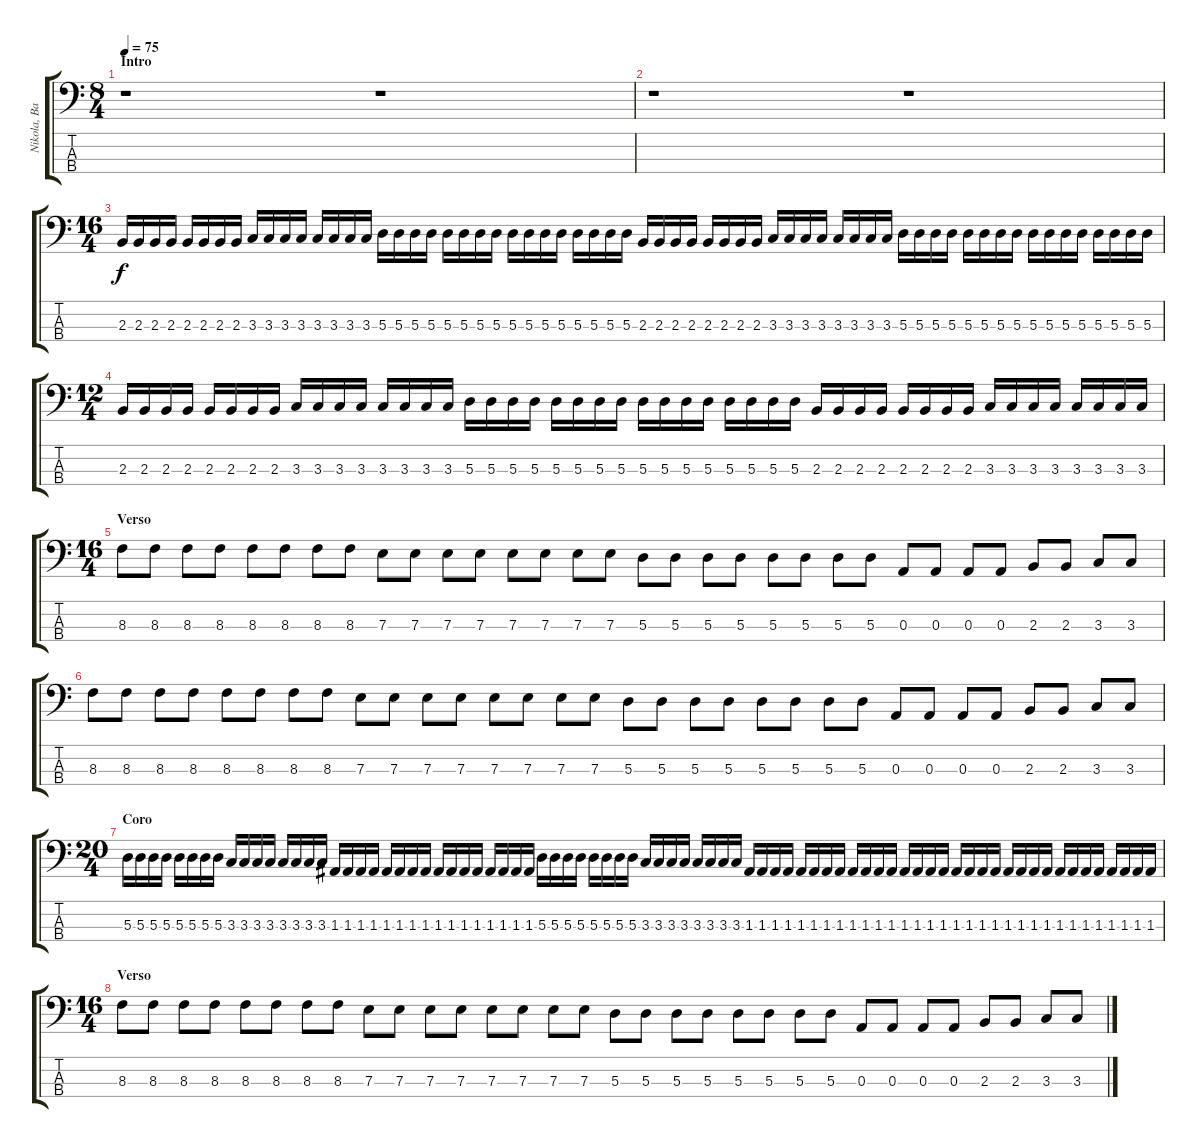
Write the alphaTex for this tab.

\track ("Nikola, Bajo" "Nikola, Ba") {instrument electricbassfinger}
\staff {score tabs}
\tuning (G2 D2 A1 E1) {hide}
\ts (8 4)
\section ("" "Intro")
\tempo 75
\clef f4
\ks c
r.1{dy f instrument electricbassfinger} r.1 |
r.1 r.1 |
\ts (16 4)
2.3.16 2.3.16 2.3.16 2.3.16 2.3.16 2.3.16 2.3.16 2.3.16 3.3.16 3.3.16 3.3.16 3.3.16 3.3.16 3.3.16 3.3.16 3.3.16 5.3.16 5.3.16 5.3.16 5.3.16 5.3.16 5.3.16 5.3.16 5.3.16 5.3.16 5.3.16 5.3.16 5.3.16 5.3.16 5.3.16 5.3.16 5.3.16 2.3.16 2.3.16 2.3.16 2.3.16 2.3.16 2.3.16 2.3.16 2.3.16 3.3.16 3.3.16 3.3.16 3.3.16 3.3.16 3.3.16 3.3.16 3.3.16 5.3.16 5.3.16 5.3.16 5.3.16 5.3.16 5.3.16 5.3.16 5.3.16 5.3.16 5.3.16 5.3.16 5.3.16 5.3.16 5.3.16 5.3.16 5.3.16 |
\ts (12 4)
2.3.16 2.3.16 2.3.16 2.3.16 2.3.16 2.3.16 2.3.16 2.3.16 3.3.16 3.3.16 3.3.16 3.3.16 3.3.16 3.3.16 3.3.16 3.3.16 5.3.16 5.3.16 5.3.16 5.3.16 5.3.16 5.3.16 5.3.16 5.3.16 5.3.16 5.3.16 5.3.16 5.3.16 5.3.16 5.3.16 5.3.16 5.3.16 2.3.16 2.3.16 2.3.16 2.3.16 2.3.16 2.3.16 2.3.16 2.3.16 3.3.16 3.3.16 3.3.16 3.3.16 3.3.16 3.3.16 3.3.16 3.3.16 |
\ts (16 4)
\section ("" "Verso")
8.3.8 8.3.8 8.3.8 8.3.8 8.3.8 8.3.8 8.3.8 8.3.8 7.3.8 7.3.8 7.3.8 7.3.8 7.3.8 7.3.8 7.3.8 7.3.8 5.3.8 5.3.8 5.3.8 5.3.8 5.3.8 5.3.8 5.3.8 5.3.8 0.3.8 0.3.8 0.3.8 0.3.8 2.3.8 2.3.8 3.3.8 3.3.8 |
8.3.8 8.3.8 8.3.8 8.3.8 8.3.8 8.3.8 8.3.8 8.3.8 7.3.8 7.3.8 7.3.8 7.3.8 7.3.8 7.3.8 7.3.8 7.3.8 5.3.8 5.3.8 5.3.8 5.3.8 5.3.8 5.3.8 5.3.8 5.3.8 0.3.8 0.3.8 0.3.8 0.3.8 2.3.8 2.3.8 3.3.8 3.3.8 |
\ts (20 4)
\section ("" "Coro")
5.3.16 5.3.16 5.3.16 5.3.16 5.3.16 5.3.16 5.3.16 5.3.16 3.3.16 3.3.16 3.3.16 3.3.16 3.3.16 3.3.16 3.3.16 3.3.16 1.3.16 1.3.16 1.3.16 1.3.16 1.3.16 1.3.16 1.3.16 1.3.16 1.3.16 1.3.16 1.3.16 1.3.16 1.3.16 1.3.16 1.3.16 1.3.16 5.3.16 5.3.16 5.3.16 5.3.16 5.3.16 5.3.16 5.3.16 5.3.16 3.3.16 3.3.16 3.3.16 3.3.16 3.3.16 3.3.16 3.3.16 3.3.16 1.3.16 1.3.16 1.3.16 1.3.16 1.3.16 1.3.16 1.3.16 1.3.16 1.3.16 1.3.16 1.3.16 1.3.16 1.3.16 1.3.16 1.3.16 1.3.16 1.3.16 1.3.16 1.3.16 1.3.16 1.3.16 1.3.16 1.3.16 1.3.16 1.3.16 1.3.16 1.3.16 1.3.16 1.3.16 1.3.16 1.3.16 1.3.16 |
\ts (16 4)
\section ("" "Verso")
8.3.8 8.3.8 8.3.8 8.3.8 8.3.8 8.3.8 8.3.8 8.3.8 7.3.8 7.3.8 7.3.8 7.3.8 7.3.8 7.3.8 7.3.8 7.3.8 5.3.8 5.3.8 5.3.8 5.3.8 5.3.8 5.3.8 5.3.8 5.3.8 0.3.8 0.3.8 0.3.8 0.3.8 2.3.8 2.3.8 3.3.8 3.3.8
